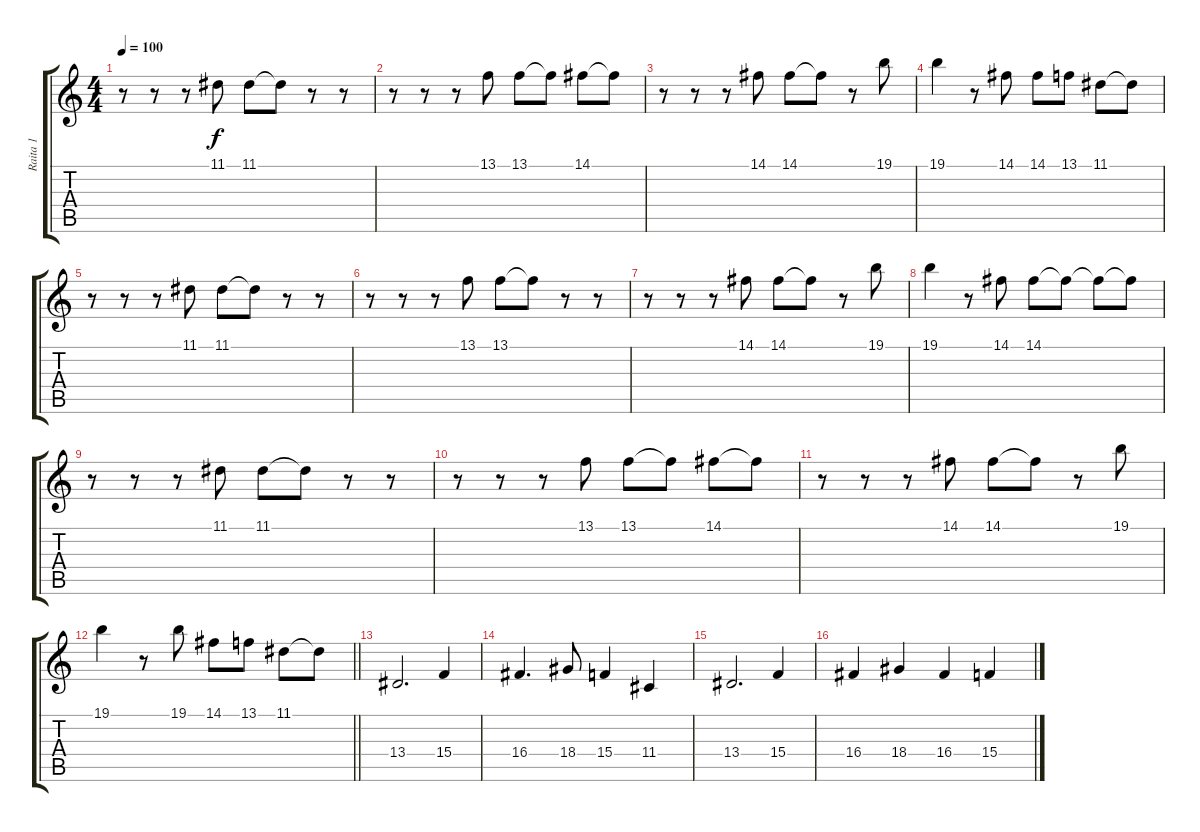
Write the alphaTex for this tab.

\track ("Raita 1" "Raita 1") {instrument flute}
\staff {score tabs}
\tuning (E4 B3 G3 D3 A2 E2) {hide}
\ts (4 4)
\tempo 100
\clef g2
\ks c
r.8{dy f} r.8 r.8 11.1.8 11.1.8 11.1{t}.8 r.8 r.8 |
r.8 r.8 r.8 13.1.8 13.1.8 13.1{t}.8 14.1.8 14.1{t}.8 |
r.8 r.8 r.8 14.1.8 14.1.8 14.1{t}.8 r.8 19.1.8 |
19.1.4 r.8 14.1.8 14.1.8 13.1.8 11.1.8 11.1{t}.8 |
r.8 r.8 r.8 11.1.8 11.1.8 11.1{t}.8 r.8 r.8 |
r.8 r.8 r.8 13.1.8 13.1.8 13.1{t}.8 r.8 r.8 |
r.8 r.8 r.8 14.1.8 14.1.8 14.1{t}.8 r.8 19.1.8 |
19.1.4 r.8 14.1.8 14.1.8 14.1{t}.8 14.1{t}.8 14.1{t}.8 |
r.8 r.8 r.8 11.1.8 11.1.8 11.1{t}.8 r.8 r.8 |
r.8 r.8 r.8 13.1.8 13.1.8 13.1{t}.8 14.1.8 14.1{t}.8 |
r.8 r.8 r.8 14.1.8 14.1.8 14.1{t}.8 r.8 19.1.8 |
\barLineRight lightlight
19.1.4 r.8 19.1.8 14.1.8 13.1.8 11.1.8 11.1{t}.8 |
13.4.2{d volume 13} 15.4.4 |
16.4.4{d} 18.4.8 15.4.4 11.4.4 |
13.4.2{d} 15.4.4 |
16.4.4 18.4.4 16.4.4 15.4.4
